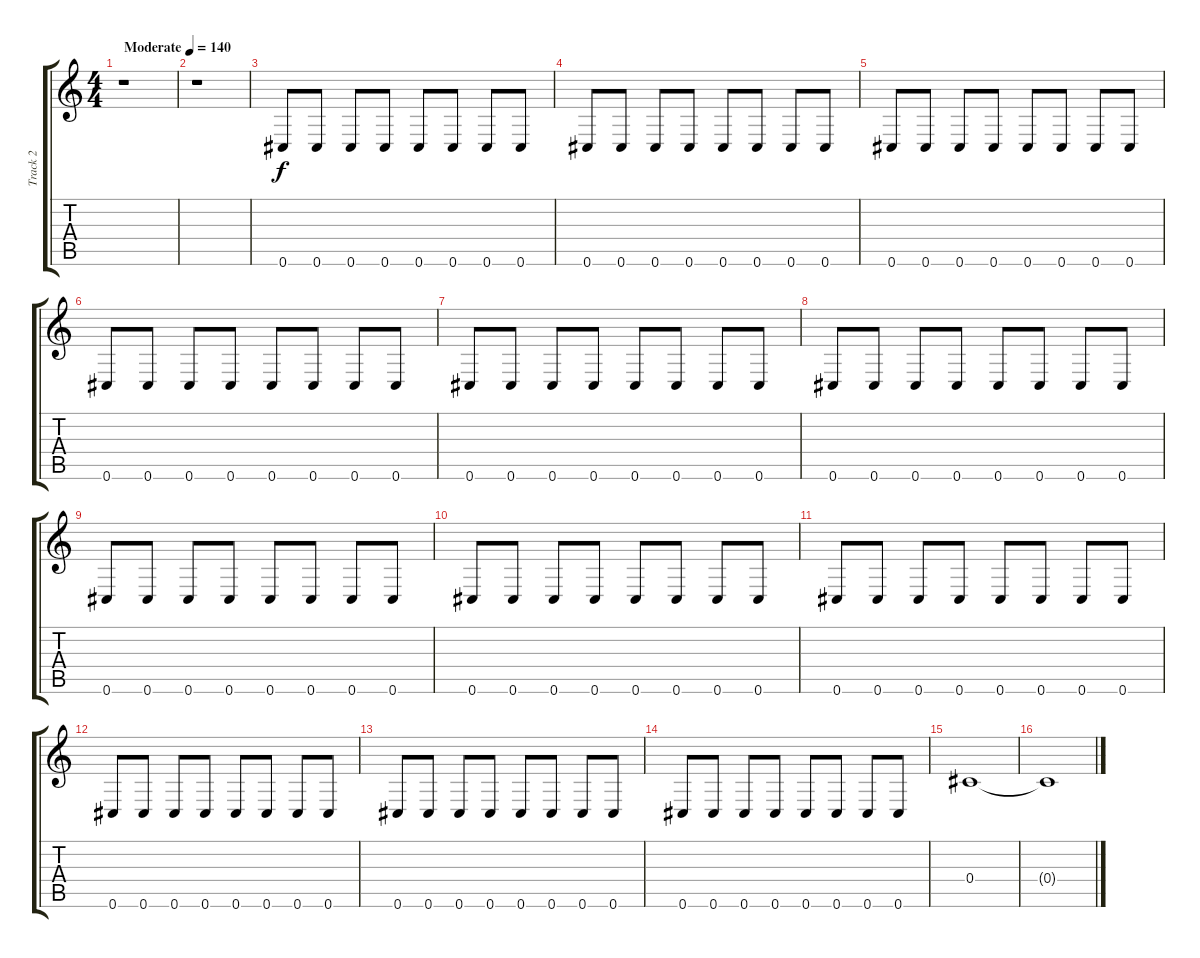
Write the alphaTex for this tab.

\track ("Track 2" "Track 2") {instrument electricguitarjazz}
\staff {score tabs}
\tuning (Eb4 Bb3 Gb3 Db3 Ab2 Db2) {hide}
\ts (4 4)
\tempo (140 "Moderate")
\clef g2
\ks c
r.1{dy f instrument electricguitarjazz} |
r.1 |
0.6.8 0.6.8 0.6.8 0.6.8 0.6.8 0.6.8 0.6.8 0.6.8 |
0.6.8 0.6.8 0.6.8 0.6.8 0.6.8 0.6.8 0.6.8 0.6.8 |
0.6.8 0.6.8 0.6.8 0.6.8 0.6.8 0.6.8 0.6.8 0.6.8 |
0.6.8 0.6.8 0.6.8 0.6.8 0.6.8 0.6.8 0.6.8 0.6.8 |
0.6.8 0.6.8 0.6.8 0.6.8 0.6.8 0.6.8 0.6.8 0.6.8 |
0.6.8 0.6.8 0.6.8 0.6.8 0.6.8 0.6.8 0.6.8 0.6.8 |
0.6.8 0.6.8 0.6.8 0.6.8 0.6.8 0.6.8 0.6.8 0.6.8 |
0.6.8 0.6.8 0.6.8 0.6.8 0.6.8 0.6.8 0.6.8 0.6.8 |
0.6.8 0.6.8 0.6.8 0.6.8 0.6.8 0.6.8 0.6.8 0.6.8 |
0.6.8 0.6.8 0.6.8 0.6.8 0.6.8 0.6.8 0.6.8 0.6.8 |
0.6.8 0.6.8 0.6.8 0.6.8 0.6.8 0.6.8 0.6.8 0.6.8 |
0.6.8 0.6.8 0.6.8 0.6.8 0.6.8 0.6.8 0.6.8 0.6.8 |
0.4.1 |
0.4{t}.1
